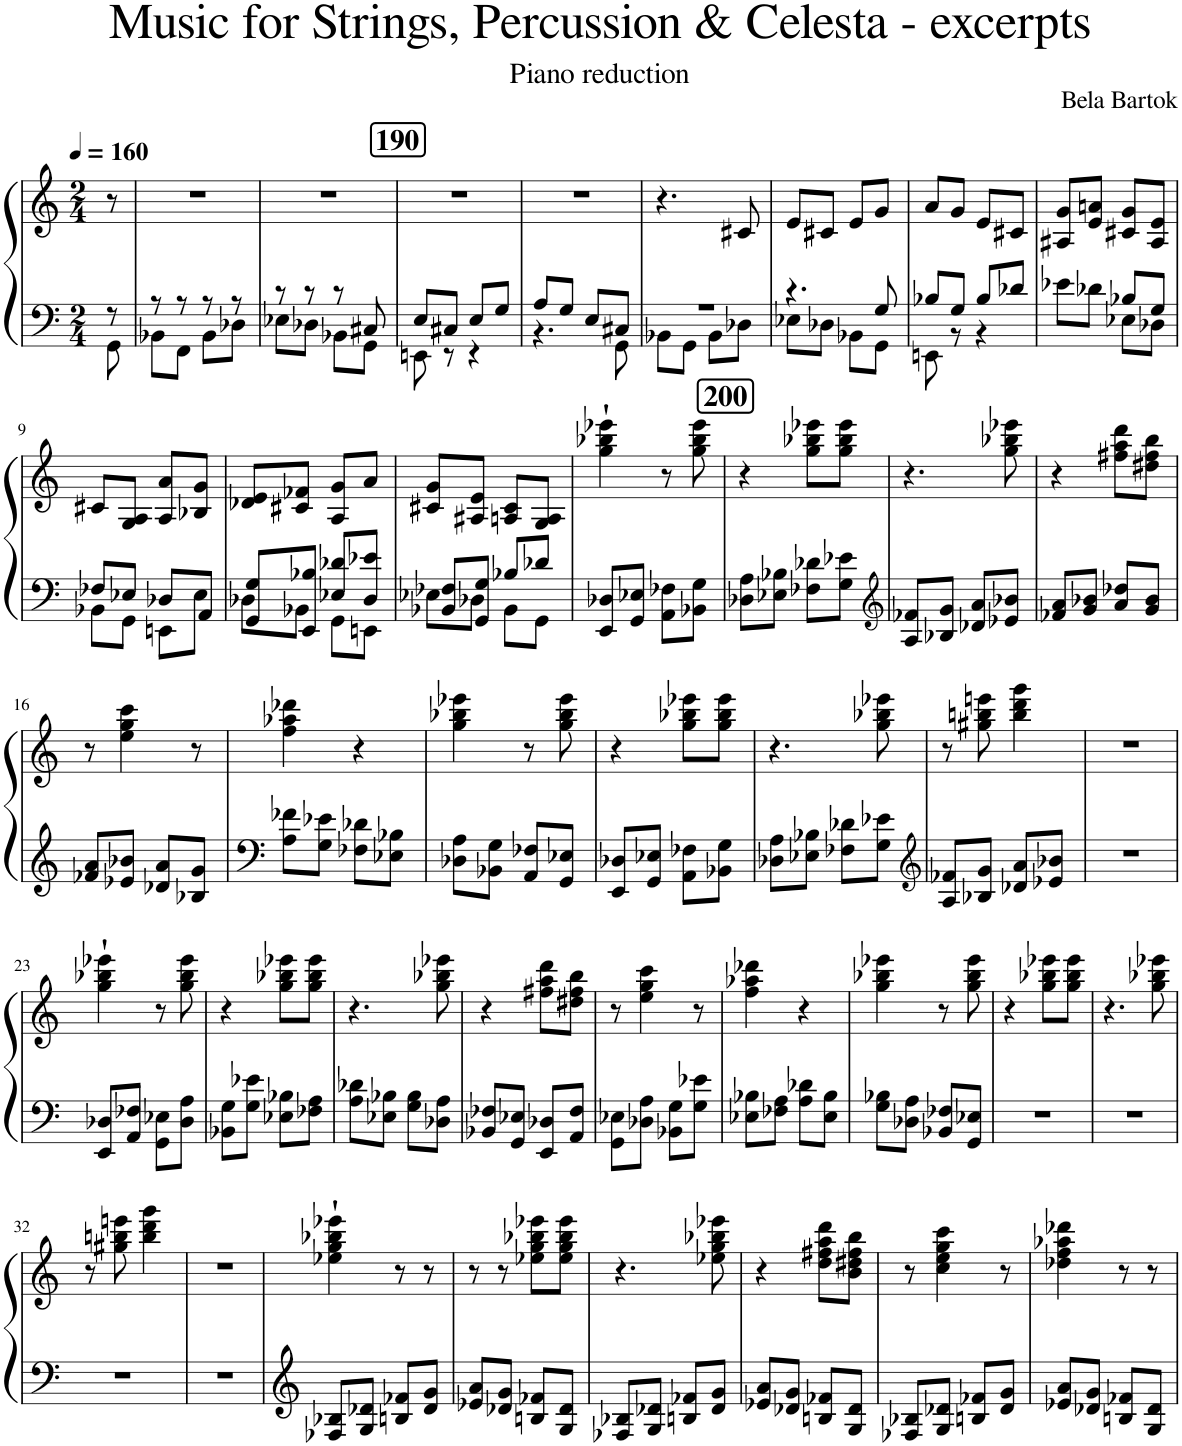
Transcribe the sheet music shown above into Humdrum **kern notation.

**kern	**kern
*part1	*part1
*staff2	*staff1
*I"Piano	*
*I'Pno.	*
*clefF4	*clefG2
*k[]	*k[]
*M2/4	*M2/4
*MM160	*MM160
=	=
*^	*
8r	8GG\	8r
=1	=1	=1
8r	8BB-X\L	2r
8r	8FF\J	.
8r	8BB-\L	.
8r	8D-X\J	.
=2	=2	=2
8r	8E-X\L	2r
8r	8D-X\J	.
8r	8BB-X\L	.
8C#X/	8GG\J	.
!!LO:REH:place=s1:a:B:cj:fs=14:t=190
=3	=3	=3
8E/L	8EEn\	2r
8C#X/J	8r	.
8E/L	4r	.
8G/J	.	.
=4	=4	=4
8A/L	4.r	2r
8G/J	.	.
8E/L	.	.
8C#X/J	8GG\	.
=5	=5	=5
2r	8BB-X\L	4.r
.	8GG\J	.
.	8BB-\L	.
.	8D-X\J	8c#X/
=6	=6	=6
4.r	8E-X\L	8e/L
.	8D-X\J	8c#X/J
.	8BB-X\L	8e/L
8G/	8GG\J	8g/J
=7	=7	=7
8B-X/L	8EEn\	8a/L
8G/J	8r	8g/J
8B-/L	4r	8e/L
8d-X/J	.	8c#X/J
=8	=8	=8
8e-X\L	4ryy	8A#X/ 8g/L
8d-X\J	.	8e/ 8an/J
8B-X/L	8E-X\L	8c#X/ 8g/L
8G/J	8D-X\J	8A#/ 8e/J
!!LO:LB:g=z
=9	=9	=9
8F-X/L	8BB-X\L	8c#X/L
8E-X/J	8GG\J	8G/ 8A/J
8D-X/L	8EEn\L	8A/ 8a/L
8AA/J	8E-\J	8B-X/ 8g/J
=10	=10	=10
8GG/ 8G/L	8D-X\L	8d-X/ 8e/L
8EE/ 8B-X/J	8BB-X\J	8c#X/ 8f-X/J
8E-X/ 8d-X/L	8GG\L	8A/ 8g/L
8D-/ 8e-X/J	8EEn\J	8a/J
=11	=11	=11
8BB-X/ 8F-X/L	8E-X\L	8c#X/ 8g/L
8GG/ 8G/J	8D-X\J	8A#X/ 8e/J
8B-X/L	8BB-\L	8An/ 8c#/L
8d-X/J	8GG\J	8G/ 8A/J
*v	*v	*
=12	=12
8EE/ 8D-X/L	4gg\` 4bb-X\` 4eee-X\`
8GG/ 8E-X/J	.
8AA\ 8F-X\L	8r
8BB-X\ 8G\J	8gg\ 8bb-\ 8eee-\
!!LO:REH:place=s1:a:B:cj:fs=14:t=200
=13	=13
8D-X\ 8A\L	4r
8E-X\ 8B-X\J	.
8F-X\ 8d-X\L	8gg\ 8bb-X\ 8eee-X\L
8G\ 8e-X\J	8gg\ 8bb-\ 8eee-\J
=14	=14
*clefG2	*
8A/ 8f-X/L	4.r
8B-X/ 8g/J	.
8d-X/ 8a/L	.
8e-X/ 8b-X/J	8gg\ 8bb-X\ 8eee-X\
=15	=15
8f-X/ 8a/L	4r
8g/ 8b-X/J	.
8a/ 8dd-X/L	8ff#X\ 8aa\ 8ddd\L
8g/ 8b-/J	8dd#X\ 8ff#\ 8bb\J
!!LO:LB:g=z
=16	=16
8f-X/ 8a/L	8r
8e-X/ 8b-X/J	4ee\ 4gg\ 4ccc\
8d-X/ 8a/L	.
8B-X/ 8g/J	8r
=17	=17
8A\ 8f-X\L	4ff\ 4aa-X\ 4ddd-X\
8G\ 8e-X\J	.
8F-X\ 8d-X\L	4r
8E-X\ 8B-X\J	.
=18	=18
8D-X\ 8A\L	4gg\ 4bb-X\ 4eee-X\
8BB-X\ 8G\J	.
8AA/ 8F-X/L	8r
8GG/ 8E-X/J	8gg\ 8bb-\ 8eee-\
=19	=19
8EE/ 8D-X/L	4r
8GG/ 8E-X/J	.
8AA\ 8F-X\L	8gg\ 8bb-X\ 8eee-X\L
8BB-X\ 8G\J	8gg\ 8bb-\ 8eee-\J
=20	=20
8D-X\ 8A\L	4.r
8E-X\ 8B-X\J	.
8F-X\ 8d-X\L	.
8G\ 8e-X\J	8gg\ 8bb-X\ 8eee-X\
=21	=21
*clefG2	*
8A/ 8f-X/L	8r
8B-X/ 8g/J	8gg#X\ 8bbn\ 8eeen\
8d-X/ 8a/L	4bb\ 4ddd\ 4ggg\
8e-X/ 8b-X/J	.
=22	=22
2r	2r
!!LO:LB:g=z
=23	=23
8EE/ 8D-X/L	4gg\` 4bb-X\` 4eee-X\`
8AA/ 8F-X/J	.
8GG\ 8E-X\L	8r
8D-\ 8A\J	8gg\ 8bb-\ 8eee-\
=24	=24
8BB-X\ 8G\L	4r
8G\ 8e-X\J	.
8E-X\ 8B-X\L	8gg\ 8bb-X\ 8eee-X\L
8F-X\ 8A\J	8gg\ 8bb-\ 8eee-\J
=25	=25
8A\ 8d-X\L	4.r
8E-X\ 8B-X\J	.
8G\ 8B-\L	.
8D-X\ 8A\J	8gg\ 8bb-X\ 8eee-X\
=26	=26
8BB-X/ 8F-X/L	4r
8GG/ 8E-X/J	.
8EE/ 8D-X/L	8ff#X\ 8aa\ 8ddd\L
8AA/ 8F-/J	8dd#X\ 8ff#\ 8bb\J
=27	=27
8GG\ 8E-X\L	8r
8D-X\ 8A\J	4ee\ 4gg\ 4ccc\
8BB-X\ 8G\L	.
8G\ 8e-X\J	8r
=28	=28
8E-X\ 8B-X\L	4ff\ 4aa-X\ 4ddd-X\
8F-X\ 8A\J	.
8A\ 8d-X\L	4r
8E-\ 8B-\J	.
=29	=29
8G\ 8B-X\L	4gg\ 4bb-X\ 4eee-X\
8D-X\ 8A\J	.
8BB-X/ 8F-X/L	8r
8GG/ 8E-X/J	8gg\ 8bb-\ 8eee-\
=30	=30
2r	4r
.	8gg\ 8bb-X\ 8eee-X\L
.	8gg\ 8bb-\ 8eee-\J
=31	=31
2r	4.r
.	8gg\ 8bb-X\ 8eee-X\
!!LO:LB:g=z
=32	=32
2r	8r
.	8gg#X\ 8bbn\ 8eeen\
.	4bb\ 4ddd\ 4ggg\
=33	=33
2r	2r
=34	=34
8F-X/ 8B-X/L	4ee-X\` 4gg\` 4bb-X\` 4eee-X\`
8G/ 8d-X/J	.
8Bn/ 8f-X/L	8r
8d-/ 8g/J	8r
=35	=35
8e-X/ 8a/L	8r
8d-X/ 8g/J	8r
8Bn/ 8f-X/L	8ee-X\ 8gg\ 8bb-X\ 8eee-X\L
8G/ 8d-/J	8ee-\ 8gg\ 8bb-\ 8eee-\J
=36	=36
8F-X/ 8B-X/L	4.r
8G/ 8d-X/J	.
8Bn/ 8f-X/L	.
8d-/ 8g/J	8ee-X\ 8gg\ 8bb-X\ 8eee-X\
=37	=37
8e-X/ 8a/L	4r
8d-X/ 8g/J	.
8Bn/ 8f-X/L	8dd\ 8ff#X\ 8aa\ 8ddd\L
8G/ 8d-/J	8b\ 8dd#X\ 8ff#\ 8bb\J
=38	=38
8F-X/ 8B-X/L	8r
8G/ 8d-X/J	4cc\ 4ee\ 4gg\ 4ccc\
8Bn/ 8f-X/L	.
8d-/ 8g/J	8r
=39	=39
8e-X/ 8a/L	4dd-X\ 4ff\ 4aa-X\ 4ddd-X\
8d-X/ 8g/J	.
8Bn/ 8f-X/L	8r
8G/ 8d-/J	8r
=	=
*-	*-
